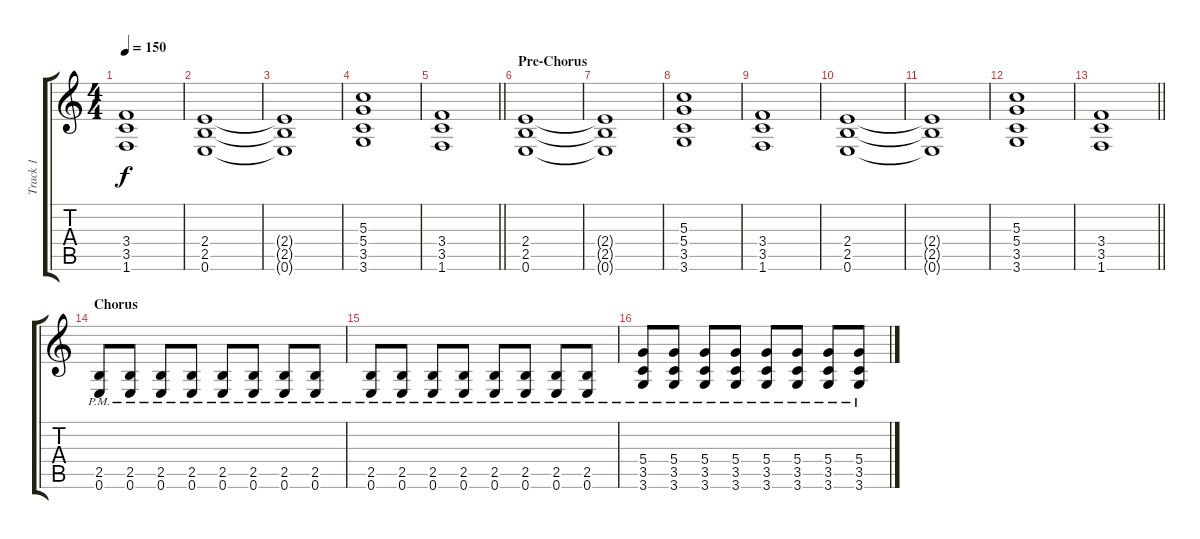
\track ("Track 1" "Track 1") {instrument distortionguitar}
\staff {score tabs}
\tuning (E4 B3 G3 D3 A2 E2) {hide}
\ts (4 4)
\tempo 150
\clef g2
\ks c
(3.4 3.5 1.6).1{dy f} |
(2.4 2.5 0.6).1 |
(2.4{t} 2.5{t} 0.6{t}).1 |
(5.3 5.4 3.5 3.6).1 |
\barLineRight lightlight
(3.4 3.5 1.6).1 |
\section ("" "Pre-Chorus")
(2.4 2.5 0.6).1 |
(2.4{t} 2.5{t} 0.6{t}).1 |
(5.3 5.4 3.5 3.6).1 |
(3.4 3.5 1.6).1 |
(2.4 2.5 0.6).1 |
(2.4{t} 2.5{t} 0.6{t}).1 |
(5.3 5.4 3.5 3.6).1 |
\barLineRight lightlight
(3.4 3.5 1.6).1 |
\section ("" "Chorus")
(2.5{pm} 0.6{pm}).8 (2.5{pm} 0.6{pm}).8 (2.5{pm} 0.6{pm}).8 (2.5{pm} 0.6{pm}).8 (2.5{pm} 0.6{pm}).8 (2.5{pm} 0.6{pm}).8 (2.5{pm} 0.6{pm}).8 (2.5{pm} 0.6{pm}).8 |
(2.5{pm} 0.6{pm}).8 (2.5{pm} 0.6{pm}).8 (2.5{pm} 0.6{pm}).8 (2.5{pm} 0.6{pm}).8 (2.5{pm} 0.6{pm}).8 (2.5{pm} 0.6{pm}).8 (2.5{pm} 0.6{pm}).8 (2.5{pm} 0.6{pm}).8 |
(5.4{pm} 3.5{pm} 3.6{pm}).8 (5.4{pm} 3.5{pm} 3.6{pm}).8 (5.4{pm} 3.5{pm} 3.6{pm}).8 (5.4{pm} 3.5{pm} 3.6{pm}).8 (5.4{pm} 3.5{pm} 3.6{pm}).8 (5.4{pm} 3.5{pm} 3.6{pm}).8 (5.4{pm} 3.5{pm} 3.6{pm}).8 (5.4{pm} 3.5{pm} 3.6{pm}).8
